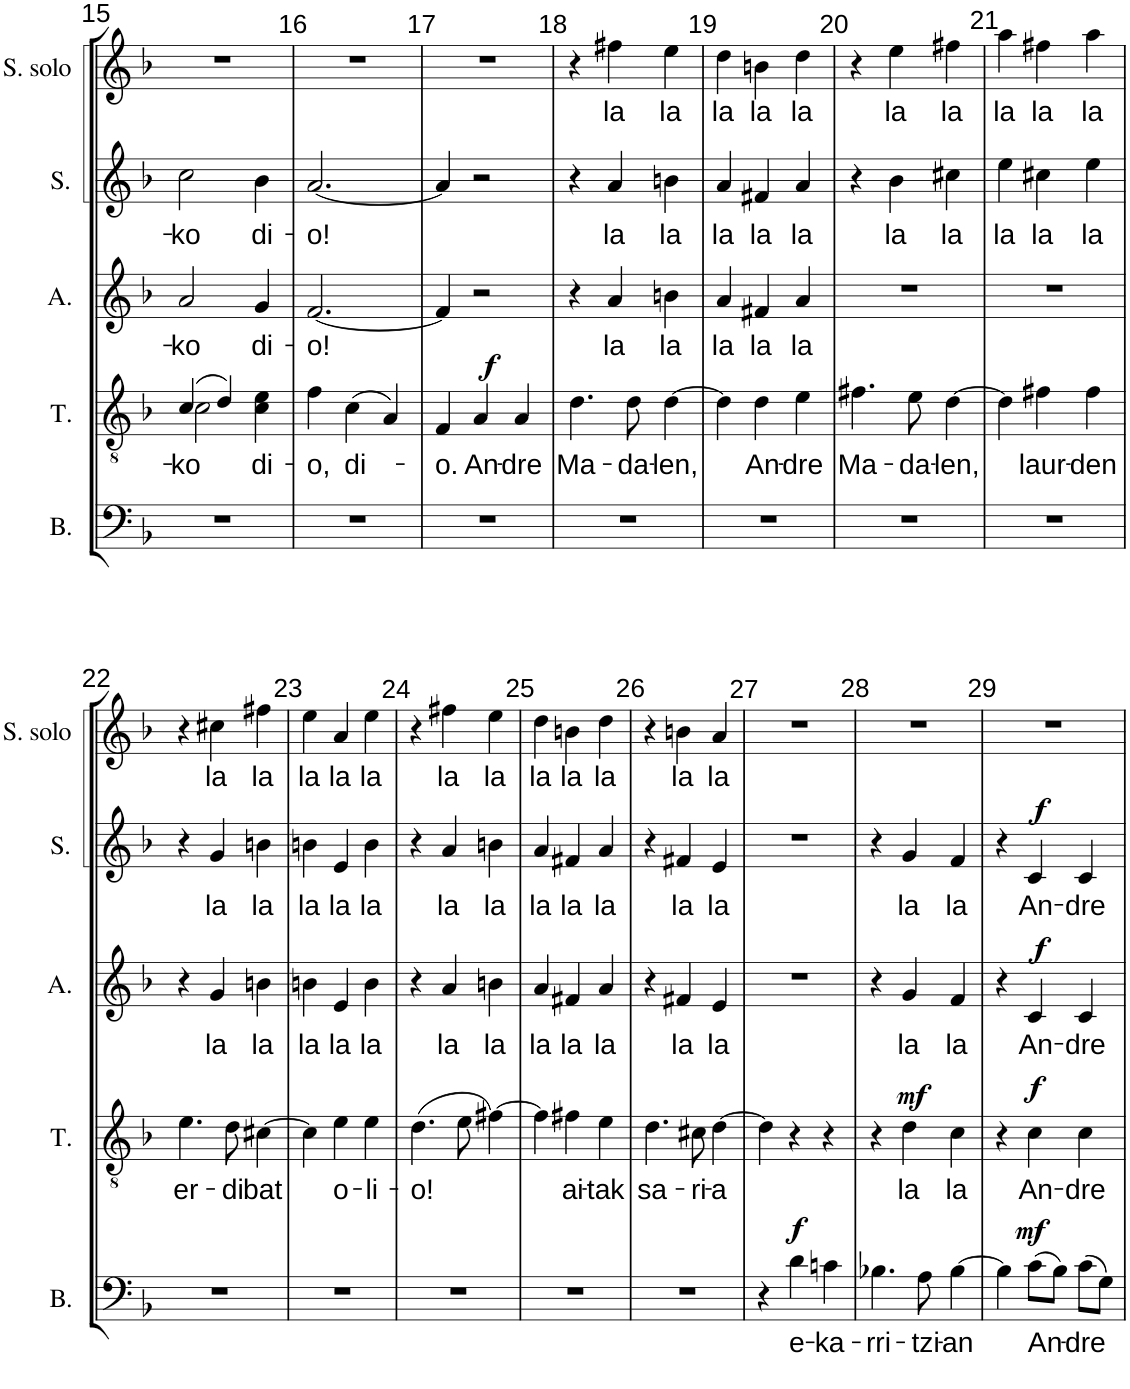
**kern	**text	**dynam	**kern	**text	**dynam	**kern	**text	**dynam	**kern	**text	**dynam	**kern	**text
*part5	*part5	*part5	*part4	*part4	*part4	*part3	*part3	*part3	*part2	*part2	*part2	*part1	*part1
*staff5	*staff5	*staff5	*staff4	*staff4	*staff4	*staff3	*staff3	*staff3	*staff2	*staff2	*staff2	*staff1	*staff1
*I"Basse	*	*	*I"Ténor	*	*	*I"Alto	*	*	*I"Soprano	*	*	*I"Soprano solo	*
*I'B.	*	*	*I'T.	*	*	*I'A.	*	*	*I'S.	*	*	*I'S. solo	*
!!LO:PB:g=z
*clefF4	*	*	*clefGv2	*	*	*clefG2	*	*	*clefG2	*	*	*clefG2	*
*k[b-]	*	*	*k[b-]	*	*	*k[b-]	*	*	*k[b-]	*	*	*k[b-]	*
*M3/4	*	*	*M3/4	*	*	*M3/4	*	*	*M3/4	*	*	*M3/4	*
=15	=15	=15	=15	=15	=15	=15	=15	=15	=15	=15	=15	=15	=15
!	!	!	!	!LO:LY:b	!	!	!LO:LY:b	!	!	!LO:LY:b	!	!	!
*	*	*	*^	*	*	*	*	*	*	*	*	*	*
2.r	.	.	(4c/	2c\	-ko	.	2a/	-ko	.	2cc\	-ko	.	2.r	.
.	.	.	4d/)	.	.	.	.	.	.	.	.	.	.	.
!	!	!	!	!	!LO:LY:b	!	!	!LO:LY:b	!	!	!LO:LY:b	!	!	!
.	.	.	4c\ 4e\	4ryy	di-	.	4g/	di-	.	4b-\	di-	.	.	.
=16	=16	=16	=16	=16	=16	=16	=16	=16	=16	=16	=16	=16	=16	=16
!	!	!	!	!	!LO:LY:b	!	!	!LO:LY:b	!	!	!LO:LY:b	!	!	!
*	*	*	*v	*v	*	*	*	*	*	*	*	*	*	*
2.r	.	.	4f\	-o,	.	[2.f/	-o!	.	[2.a/	-o!	.	2.r	.
!	!	!	!	!LO:LY:b	!	!	!	!	!	!	!	!	!
.	.	.	(4c\	di-	.	.	.	.	.	.	.	.	.
.	.	.	4A/)	.	.	.	.	.	.	.	.	.	.
=17	=17	=17	=17	=17	=17	=17	=17	=17	=17	=17	=17	=17	=17
!	!	!	!	!LO:LY:b	!	!	!	!	!	!	!	!	!
*	*	*	*^	*	*	*	*	*	*	*	*	*	*
2.r	.	.	4F/	4.ryy	-o.	.	4f/]	.	.	4a/]	.	.	2.r	.
!	!	!	!	!	!LO:LY:b	!	!	!	!	!	!	!	!	!
.	.	.	4A/	.	An-	.	2r	.	.	2r	.	.	.	.
!	!	!	!	!	!	!LO:DY:a	!	!	!	!	!	!	!	!
.	.	.	.	4.ryy	.	f	.	.	.	.	.	.	.	.
!	!	!	!	!	!LO:LY:b	!	!	!	!	!	!	!	!	!
.	.	.	4A/	.	-dre	.	.	.	.	.	.	.	.	.
=18	=18	=18	=18	=18	=18	=18	=18	=18	=18	=18	=18	=18	=18	=18
!	!	!	!	!	!LO:LY:b	!	!	!	!	!	!	!	!	!
*	*	*	*v	*v	*	*	*	*	*	*	*	*	*	*
2.r	.	.	4.d\	Ma-	.	4r	.	.	4r	.	.	4r	.
!	!	!	!	!	!	!	!LO:LY:b	!	!	!LO:LY:b	!	!	!LO:LY:b
.	.	.	.	.	.	4a/	la	.	4a/	la	.	4ff#X\	la
!	!	!	!	!LO:LY:b	!	!	!	!	!	!	!	!	!
.	.	.	8d\	-da-	.	.	.	.	.	.	.	.	.
!	!	!	!	!LO:LY:b	!	!	!LO:LY:b	!	!	!LO:LY:b	!	!	!LO:LY:b
.	.	.	[4d\	-len,	.	4bn\	la	.	4bn\	la	.	4ee\	la
=19	=19	=19	=19	=19	=19	=19	=19	=19	=19	=19	=19	=19	=19
!	!	!	!	!	!	!	!LO:LY:b	!	!	!LO:LY:b	!	!	!LO:LY:b
2.r	.	.	4d\]	.	.	4a/	la	.	4a/	la	.	4dd\	la
!	!	!	!	!LO:LY:b	!	!	!LO:LY:b	!	!	!LO:LY:b	!	!	!LO:LY:b
.	.	.	4d\	An-	.	4f#X/	la	.	4f#X/	la	.	4bn\	la
!	!	!	!	!LO:LY:b	!	!	!LO:LY:b	!	!	!LO:LY:b	!	!	!LO:LY:b
.	.	.	4e\	-dre	.	4a/	la	.	4a/	la	.	4dd\	la
=20	=20	=20	=20	=20	=20	=20	=20	=20	=20	=20	=20	=20	=20
!	!	!	!	!LO:LY:b	!	!	!	!	!	!	!	!	!
2.r	.	.	4.f#X\	Ma-	.	2.r	.	.	4r	.	.	4r	.
!	!	!	!	!	!	!	!	!	!	!LO:LY:b	!	!	!LO:LY:b
.	.	.	.	.	.	.	.	.	4b-\	la	.	4ee\	la
!	!	!	!	!LO:LY:b	!	!	!	!	!	!	!	!	!
.	.	.	8e\	-da-	.	.	.	.	.	.	.	.	.
!	!	!	!	!LO:LY:b	!	!	!	!	!	!LO:LY:b	!	!	!LO:LY:b
.	.	.	[4d\	-len,	.	.	.	.	4cc#X\	la	.	4ff#X\	la
=21	=21	=21	=21	=21	=21	=21	=21	=21	=21	=21	=21	=21	=21
!	!	!	!	!	!	!	!	!	!	!LO:LY:b	!	!	!LO:LY:b
2.r	.	.	4d\]	.	.	2.r	.	.	4ee\	la	.	4aa\	la
!	!	!	!	!LO:LY:b	!	!	!	!	!	!LO:LY:b	!	!	!LO:LY:b
.	.	.	4f#X\	laur-	.	.	.	.	4cc#X\	la	.	4ff#X\	la
!	!	!	!	!LO:LY:b	!	!	!	!	!	!LO:LY:b	!	!	!LO:LY:b
.	.	.	4f#\	-den	.	.	.	.	4ee\	la	.	4aa\	la
!!LO:LB:g=z
=22	=22	=22	=22	=22	=22	=22	=22	=22	=22	=22	=22	=22	=22
!	!	!	!	!LO:LY:b	!	!	!	!	!	!	!	!	!
2.r	.	.	4.e\	er-	.	4r	.	.	4r	.	.	4r	.
!	!	!	!	!	!	!	!LO:LY:b	!	!	!LO:LY:b	!	!	!LO:LY:b
.	.	.	.	.	.	4g/	la	.	4g/	la	.	4cc#X\	la
!	!	!	!	!LO:LY:b	!	!	!	!	!	!	!	!	!
.	.	.	8d\	-di	.	.	.	.	.	.	.	.	.
!	!	!	!	!LO:LY:b	!	!	!LO:LY:b	!	!	!LO:LY:b	!	!	!LO:LY:b
.	.	.	[4c#X\	bat	.	4bn\	la	.	4bn\	la	.	4ff#X\	la
=23	=23	=23	=23	=23	=23	=23	=23	=23	=23	=23	=23	=23	=23
!	!	!	!	!	!	!	!LO:LY:b	!	!	!LO:LY:b	!	!	!LO:LY:b
2.r	.	.	4c#\]	.	.	4bn\	la	.	4bn\	la	.	4ee\	la
!	!	!	!	!LO:LY:b	!	!	!LO:LY:b	!	!	!LO:LY:b	!	!	!LO:LY:b
.	.	.	4e\	o-	.	4e/	la	.	4e/	la	.	4a/	la
!	!	!	!	!LO:LY:b	!	!	!LO:LY:b	!	!	!LO:LY:b	!	!	!LO:LY:b
.	.	.	4e\	-li-	.	4b\	la	.	4b\	la	.	4ee\	la
=24	=24	=24	=24	=24	=24	=24	=24	=24	=24	=24	=24	=24	=24
!	!	!	!	!LO:LY:b	!	!	!	!	!	!	!	!	!
2.r	.	.	(4.d\	-o!	.	4r	.	.	4r	.	.	4r	.
!	!	!	!	!	!	!	!LO:LY:b	!	!	!LO:LY:b	!	!	!LO:LY:b
.	.	.	.	.	.	4a/	la	.	4a/	la	.	4ff#X\	la
.	.	.	8e\	.	.	.	.	.	.	.	.	.	.
!	!	!	!	!	!	!	!LO:LY:b	!	!	!LO:LY:b	!	!	!LO:LY:b
.	.	.	[4f#X\)	.	.	4bn\	la	.	4bn\	la	.	4ee\	la
=25	=25	=25	=25	=25	=25	=25	=25	=25	=25	=25	=25	=25	=25
!	!	!	!	!	!	!	!LO:LY:b	!	!	!LO:LY:b	!	!	!LO:LY:b
2.r	.	.	4f#\]	.	.	4a/	la	.	4a/	la	.	4dd\	la
!	!	!	!	!LO:LY:b	!	!	!LO:LY:b	!	!	!LO:LY:b	!	!	!LO:LY:b
.	.	.	4f#X\	ai-	.	4f#X/	la	.	4f#X/	la	.	4bn\	la
!	!	!	!	!LO:LY:b	!	!	!LO:LY:b	!	!	!LO:LY:b	!	!	!LO:LY:b
.	.	.	4e\	-tak	.	4a/	la	.	4a/	la	.	4dd\	la
=26	=26	=26	=26	=26	=26	=26	=26	=26	=26	=26	=26	=26	=26
!	!	!	!	!LO:LY:b	!	!	!	!	!	!	!	!	!
2.r	.	.	4.d\	sa-	.	4r	.	.	4r	.	.	4r	.
!	!	!	!	!	!	!	!LO:LY:b	!	!	!LO:LY:b	!	!	!LO:LY:b
.	.	.	.	.	.	4f#X/	la	.	4f#X/	la	.	4bn\	la
!	!	!	!	!LO:LY:b	!	!	!	!	!	!	!	!	!
.	.	.	8c#X\	-ri-	.	.	.	.	.	.	.	.	.
!	!	!	!	!LO:LY:b	!	!	!LO:LY:b	!	!	!LO:LY:b	!	!	!LO:LY:b
.	.	.	[4d\	-a	.	4e/	la	.	4e/	la	.	4a/	la
=27	=27	=27	=27	=27	=27	=27	=27	=27	=27	=27	=27	=27	=27
4r	.	.	4d\]	.	.	2.r	.	.	2.r	.	.	2.r	.
!	!LO:LY:b	!LO:DY:a	!	!	!	!	!	!	!	!	!	!	!
4d\	e-	f	4r	.	.	.	.	.	.	.	.	.	.
!	!LO:LY:b	!	!	!	!	!	!	!	!	!	!	!	!
4cn\	-ka-	.	4r	.	.	.	.	.	.	.	.	.	.
=28	=28	=28	=28	=28	=28	=28	=28	=28	=28	=28	=28	=28	=28
!	!LO:LY:b	!	!	!	!	!	!	!	!	!	!	!	!
*	*	*	*^	*	*	*	*	*	*	*	*	*	*
4.B-X\	-rri-	.	4r	4.ryy	.	.	4r	.	.	4r	.	.	2.r	.
!	!	!	!	!	!LO:LY:b	!	!	!LO:LY:b	!	!	!LO:LY:b	!	!	!
.	.	.	4d\	.	la	.	4g/	la	.	4g/	la	.	.	.
!	!LO:LY:b	!	!	!	!	!LO:DY:a	!	!	!	!	!	!	!	!
8A\	-tzi-	.	.	4.ryy	.	mf	.	.	.	.	.	.	.	.
!	!LO:LY:b	!	!	!	!LO:LY:b	!	!	!LO:LY:b	!	!	!LO:LY:b	!	!	!
[4B-\	-an	.	4c\	.	la	.	4f/	la	.	4f/	la	.	.	.
*	*	*	*v	*v	*	*	*	*	*	*	*	*	*	*
=29	=29	=29	=29	=29	=29	=29	=29	=29	=29	=29	=29	=29	=29
4B-\]	.	.	4r	.	.	4r	.	.	4r	.	.	2.r	.
!	!LO:LY:b	!LO:DY:a	!	!LO:LY:b	!LO:DY:a	!	!LO:LY:b	!LO:DY:a	!	!LO:LY:b	!LO:DY:a	!	!
(8c\L	An-	mf	4c\	An-	f	4c/	An-	f	4c/	An-	f	.	.
8B-\J)	.	.	.	.	.	.	.	.	.	.	.	.	.
!	!LO:LY:b	!	!	!LO:LY:b	!	!	!LO:LY:b	!	!	!LO:LY:b	!	!	!
(8c\L	-dre	.	4c\	-dre	.	4c/	-dre	.	4c/	-dre	.	.	.
8G\J)	.	.	.	.	.	.	.	.	.	.	.	.	.
=	=	=	=	=	=	=	=	=	=	=	=	=	=
*-	*-	*-	*-	*-	*-	*-	*-	*-	*-	*-	*-	*-	*-
